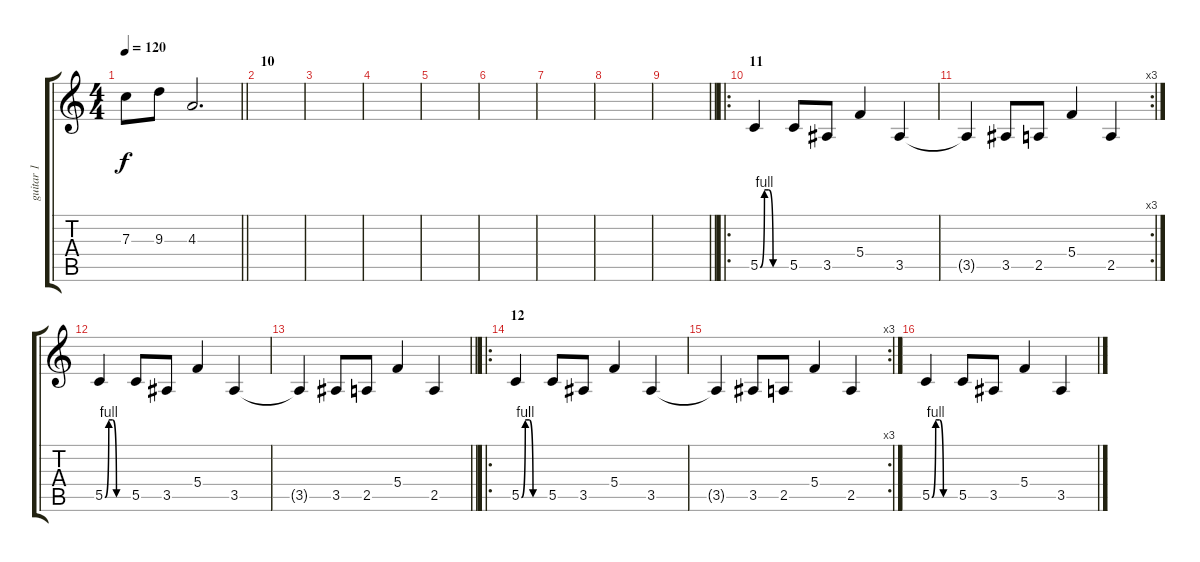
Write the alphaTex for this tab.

\track ("guitar 1" "guitar 1") {instrument distortionguitar}
\staff {score tabs}
\tuning (D4 A3 F3 C3 G2 D2) {hide}
\ts (4 4)
\tempo 120
\clef g2
\barLineRight lightlight
\ks c
7.3.8{dy f} 9.3.8 4.3.2{d} |
\section ("" "10")
|
|
|
|
|
|
|
\barLineRight lightlight
|
\ro
\section ("" "11")
5.5{be (custom 0 0 10 4 20 4 30 0 60 0)}.4 5.5.8 3.5.8 5.4.4 3.5.4 |
\rc 3
3.5{t}.4 3.5.8 2.5.8 5.4.4 2.5.4 |
5.5{be (custom 0 0 10 4 20 4 30 0 60 0)}.4 5.5.8 3.5.8 5.4.4 3.5.4 |
\barLineRight lightlight
3.5{t}.4 3.5.8 2.5.8 5.4.4 2.5.4 |
\ro
\section ("" "12")
5.5{be (custom 0 0 10 4 20 4 30 0 60 0)}.4 5.5.8 3.5.8 5.4.4 3.5.4 |
\rc 3
3.5{t}.4 3.5.8 2.5.8 5.4.4 2.5.4 |
5.5{be (custom 0 0 10 4 20 4 30 0 60 0)}.4 5.5.8 3.5.8 5.4.4 3.5.4
